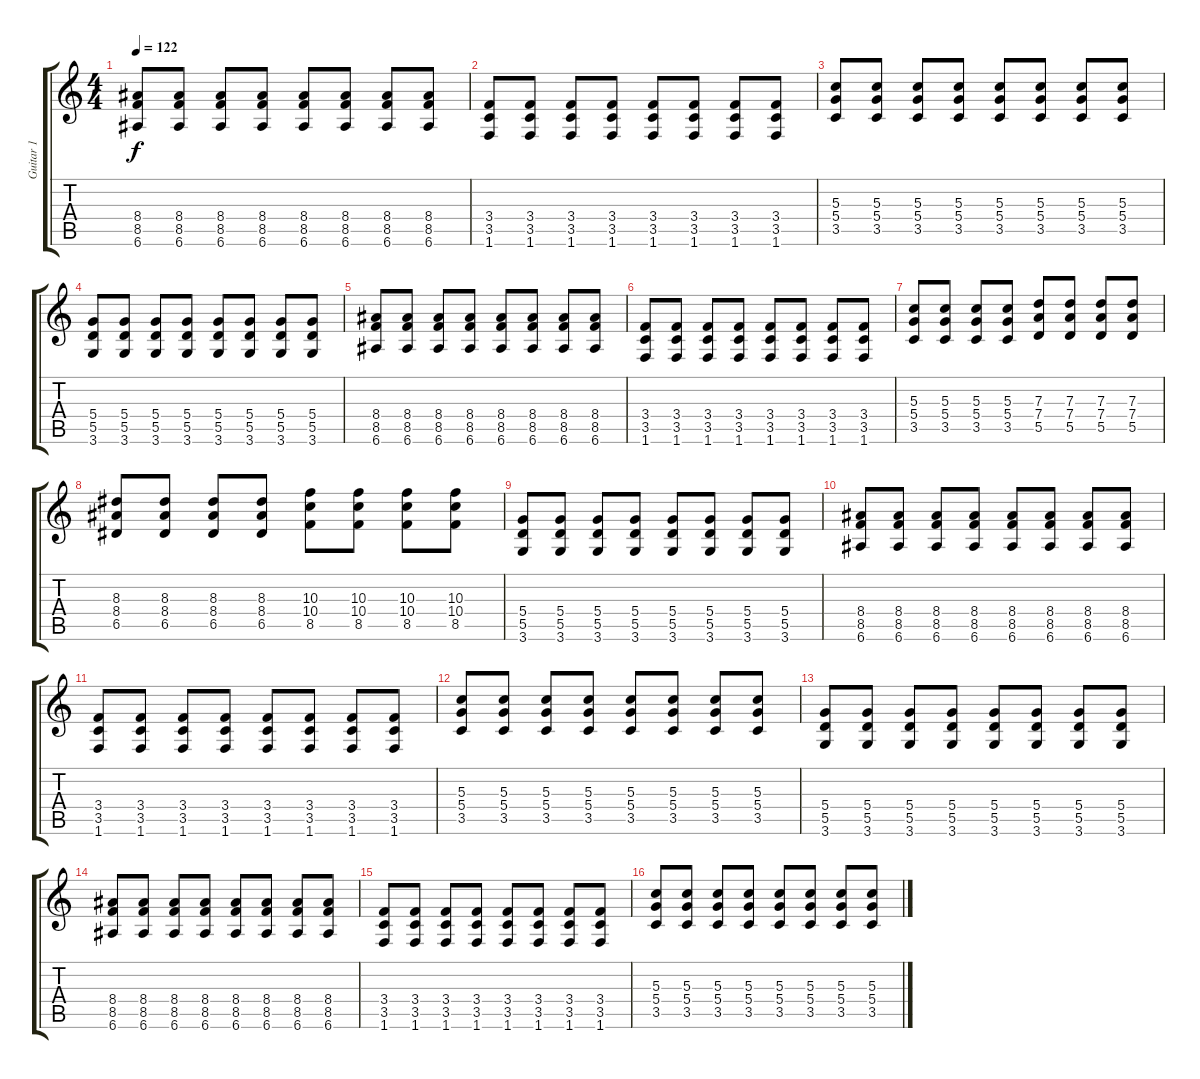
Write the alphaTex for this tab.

\track ("Guitar 1" "Guitar 1") {instrument overdrivenguitar}
\staff {score tabs}
\tuning (E4 B3 G3 D3 A2 E2) {hide}
\ts (4 4)
\tempo 122
\clef g2
\ks c
(8.4 8.5 6.6).8{dy f} (8.4 8.5 6.6).8 (8.4 8.5 6.6).8 (8.4 8.5 6.6).8 (8.4 8.5 6.6).8 (8.4 8.5 6.6).8 (8.4 8.5 6.6).8 (8.4 8.5 6.6).8 |
(3.4 3.5 1.6).8 (3.4 3.5 1.6).8 (3.4 3.5 1.6).8 (3.4 3.5 1.6).8 (3.4 3.5 1.6).8 (3.4 3.5 1.6).8 (3.4 3.5 1.6).8 (3.4 3.5 1.6).8 |
(5.3 5.4 3.5).8 (5.3 5.4 3.5).8 (5.3 5.4 3.5).8 (5.3 5.4 3.5).8 (5.3 5.4 3.5).8 (5.3 5.4 3.5).8 (5.3 5.4 3.5).8 (5.3 5.4 3.5).8 |
(5.4 5.5 3.6).8 (5.4 5.5 3.6).8 (5.4 5.5 3.6).8 (5.4 5.5 3.6).8 (5.4 5.5 3.6).8 (5.4 5.5 3.6).8 (5.4 5.5 3.6).8 (5.4 5.5 3.6).8 |
(8.4 8.5 6.6).8 (8.4 8.5 6.6).8 (8.4 8.5 6.6).8 (8.4 8.5 6.6).8 (8.4 8.5 6.6).8 (8.4 8.5 6.6).8 (8.4 8.5 6.6).8 (8.4 8.5 6.6).8 |
(3.4 3.5 1.6).8 (3.4 3.5 1.6).8 (3.4 3.5 1.6).8 (3.4 3.5 1.6).8 (3.4 3.5 1.6).8 (3.4 3.5 1.6).8 (3.4 3.5 1.6).8 (3.4 3.5 1.6).8 |
(5.3 5.4 3.5).8 (5.3 5.4 3.5).8 (5.3 5.4 3.5).8 (5.3 5.4 3.5).8 (7.3 7.4 5.5).8 (7.3 7.4 5.5).8 (7.3 7.4 5.5).8 (7.3 7.4 5.5).8 |
(8.3 8.4 6.5).8 (8.3 8.4 6.5).8 (8.3 8.4 6.5).8 (8.3 8.4 6.5).8 (10.3 10.4 8.5).8 (10.3 10.4 8.5).8 (10.3 10.4 8.5).8 (10.3 10.4 8.5).8 |
(5.4 5.5 3.6).8{volume 7 instrument overdrivenguitar} (5.4 5.5 3.6).8 (5.4 5.5 3.6).8 (5.4 5.5 3.6).8 (5.4 5.5 3.6).8 (5.4 5.5 3.6).8 (5.4 5.5 3.6).8 (5.4 5.5 3.6).8 |
(8.4 8.5 6.6).8 (8.4 8.5 6.6).8 (8.4 8.5 6.6).8 (8.4 8.5 6.6).8 (8.4 8.5 6.6).8 (8.4 8.5 6.6).8 (8.4 8.5 6.6).8 (8.4 8.5 6.6).8 |
(3.4 3.5 1.6).8 (3.4 3.5 1.6).8 (3.4 3.5 1.6).8 (3.4 3.5 1.6).8 (3.4 3.5 1.6).8 (3.4 3.5 1.6).8 (3.4 3.5 1.6).8 (3.4 3.5 1.6).8 |
(5.3 5.4 3.5).8 (5.3 5.4 3.5).8 (5.3 5.4 3.5).8 (5.3 5.4 3.5).8 (5.3 5.4 3.5).8 (5.3 5.4 3.5).8 (5.3 5.4 3.5).8 (5.3 5.4 3.5).8 |
(5.4 5.5 3.6).8 (5.4 5.5 3.6).8 (5.4 5.5 3.6).8 (5.4 5.5 3.6).8 (5.4 5.5 3.6).8 (5.4 5.5 3.6).8 (5.4 5.5 3.6).8 (5.4 5.5 3.6).8 |
(8.4 8.5 6.6).8 (8.4 8.5 6.6).8 (8.4 8.5 6.6).8 (8.4 8.5 6.6).8 (8.4 8.5 6.6).8 (8.4 8.5 6.6).8 (8.4 8.5 6.6).8 (8.4 8.5 6.6).8 |
(3.4 3.5 1.6).8 (3.4 3.5 1.6).8 (3.4 3.5 1.6).8 (3.4 3.5 1.6).8 (3.4 3.5 1.6).8 (3.4 3.5 1.6).8 (3.4 3.5 1.6).8 (3.4 3.5 1.6).8 |
(5.3 5.4 3.5).8 (5.3 5.4 3.5).8 (5.3 5.4 3.5).8 (5.3 5.4 3.5).8 (5.3 5.4 3.5).8 (5.3 5.4 3.5).8 (5.3 5.4 3.5).8 (5.3 5.4 3.5).8
